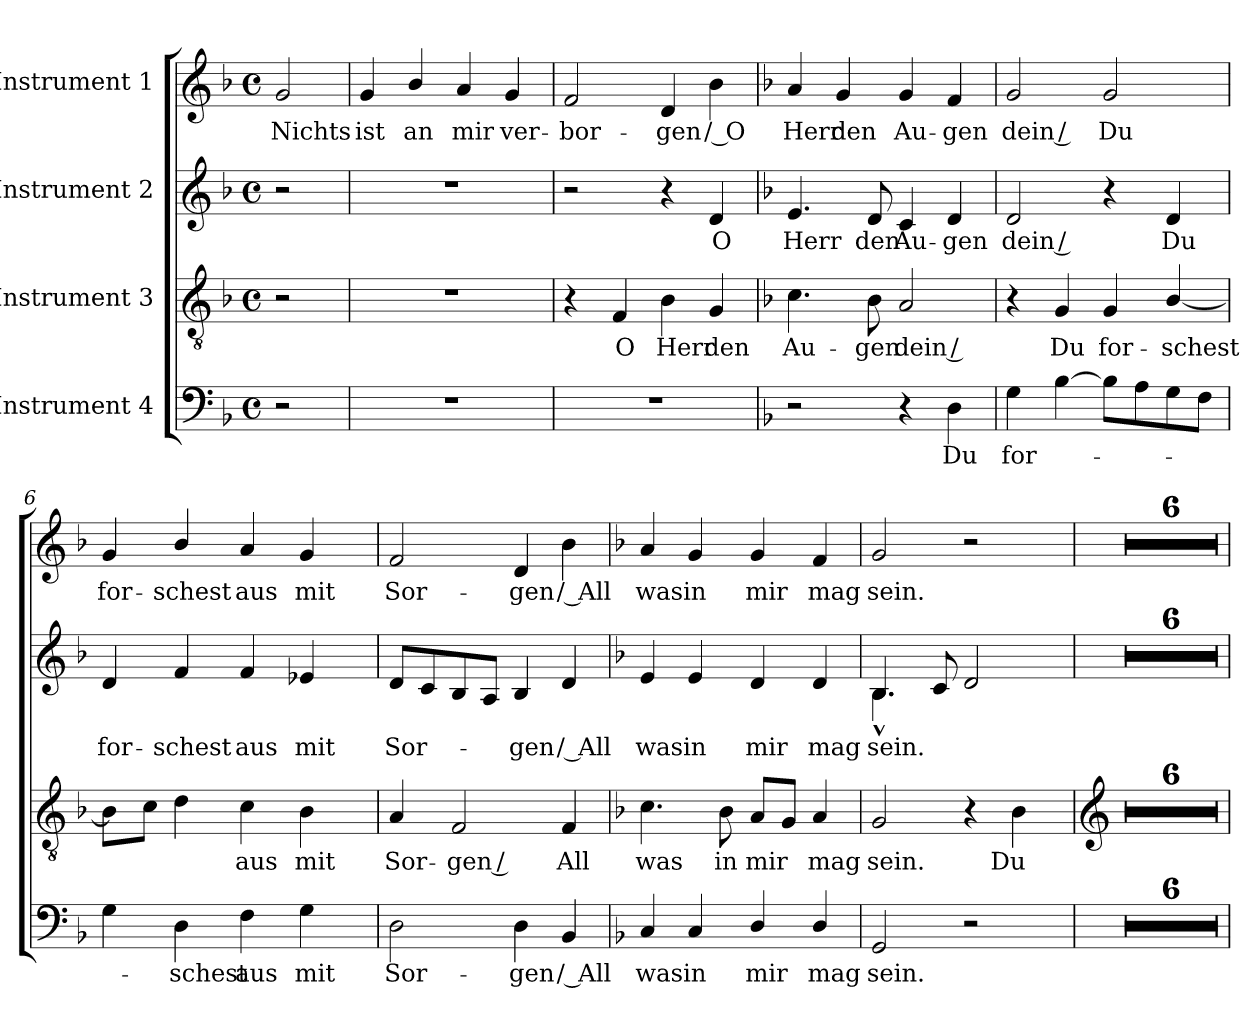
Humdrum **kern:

**kern	**text	**kern	**text	**kern	**text	**kern	**text
*part4	*part4	*part3	*part3	*part2	*part2	*part1	*part1
*staff4	*staff4	*staff3	*staff3	*staff2	*staff2	*staff1	*staff1
*I"Instrument 4	*	*I"Instrument 3	*	*I"Instrument 2	*	*I"Instrument 1	*
!!LO:PB:g=z
*stria5	*	*stria5	*	*stria5	*	*stria5	*
*clefF4	*	*clefGv2	*	*clefG2	*	*clefG2	*
*k[b-]	*	*k[b-]	*	*k[b-]	*	*k[b-]	*
*F:	*	*F:	*	*F:	*	*F:	*
*M4/4	*	*M4/4	*	*M4/4	*	*M4/4	*
*met(c)	*	*met(c)	*	*met(c)	*	*met(c)	*
=1	=1	=1	=1	=1	=1	=1	=1
!	!	!	!	!	!	!	!LO:LY:b:cj
2r	.	2r	.	2r	.	2g/	Nichts
=2	=2	=2	=2	=2	=2	=2	=2
!	!	!	!	!	!	!	!LO:LY:b:cj
1r	.	1r	.	1r	.	4g/	ist
!	!	!	!	!	!	!	!LO:LY:b:cj
.	.	.	.	.	.	4b-/	an
!	!	!	!	!	!	!	!LO:LY:b:cj
.	.	.	.	.	.	4a/	mir
!	!	!	!	!	!	!	!LO:LY:b:cj
.	.	.	.	.	.	4g/	ver-
=3	=3	=3	=3	=3	=3	=3	=3
!	!	!	!	!	!	!	!LO:LY:b:cj
1r	.	4r	.	2r	.	2f/	-bor-
!	!	!	!LO:LY:b:cj	!	!	!	!
.	.	4F/	O	.	.	.	.
!	!	!	!LO:LY:b:cj	!	!	!	!LO:LY:b:cj
.	.	4B-\	Herr	4r	.	4d/	-gen
!	!	!	!LO:LY:b:cj	!	!LO:LY:b:cj	!	!LO:LY:b:rj
.	.	4G/	den	4d/	O	4b-\	/ O
=4	=4	=4	=4	=4	=4	=4	=4
*	*	*	*	*k[b-]	*	*	*
*	*	*	*	*F:	*	*	*
!	!	!	!LO:LY:b:cj	!	!LO:LY:b:cj	!	!LO:LY:b:cj
2r	.	4.c\	Au-	4.e/	Herr	4a/	Herr
!	!	!	!	!	!	!	!LO:LY:b:cj
.	.	.	.	.	.	4g/	den
!	!	!	!LO:LY:b:cj	!	!LO:LY:b:cj	!	!
.	.	8B-\	-gen	8d/	den	.	.
!	!	!	!LO:LY:b:cj	!	!LO:LY:b:cj	!	!LO:LY:b:cj
4r	.	2A/	dein /	4c/	Au-	4g/	Au-
!	!LO:LY:b:cj	!	!	!	!LO:LY:b:cj	!	!LO:LY:b:cj
4D\	Du	.	.	4d/	-gen	4f/	-gen
=5	=5	=5	=5	=5	=5	=5	=5
!	!LO:LY:b:cj	!	!	!	!LO:LY:b:cj	!	!LO:LY:b:cj
4G\	for-	4r	.	2d/	dein /	2g/	dein /
!	!	!	!LO:LY:b:cj	!	!	!	!
[>4B-\	.	4G/	Du	.	.	.	.
!	!	!	!LO:LY:b:cj	!	!	!	!LO:LY:b:cj
8B-\L]	.	4G/	for-	4r	.	2g/	Du
8A\	.	.	.	.	.	.	.
!	!	!	!LO:LY:b:cj	!	!LO:LY:b:cj	!	!
8G\	.	[>4B-/	-schest	4d/	Du	.	.
8F\J	.	.	.	.	.	.	.
!!LO:LB:g=z
=6	=6	=6	=6	=6	=6	=6	=6
!	!	!	!	!	!LO:LY:b:cj	!	!LO:LY:b:cj
*^	*	*	*	*	*	*	*
4G\	32.ryy	.	8B-\L]	.	4d/	for-	4g/	for-
.	2ryy	.	.	.	.	.	.	.
.	.	.	8c\J	.	.	.	.	.
!	!	!LO:LY:b:cj	!	!	!	!LO:LY:b:cj	!	!LO:LY:b:cj
4D\	.	-schest	4d\	.	4f/	-schest	4b-/	-schest
!	!	!LO:LY:b:cj	!	!LO:LY:b:cj	!	!LO:LY:b:cj	!	!LO:LY:b:cj
4F\	.	aus	4c\	aus	4f/	aus	4a/	aus
.	4ryy	.	.	.	.	.	.	.
!	!	!LO:LY:b:cj	!	!LO:LY:b:cj	!	!LO:LY:b:cj	!	!LO:LY:b:cj
4G\	.	mit	4B-\	mit	4e-X/	mit	4g/	mit
.	8ryy	.	.	.	.	.	.	.
.	16ryy	.	.	.	.	.	.	.
.	64ryy	.	.	.	.	.	.	.
=7	=7	=7	=7	=7	=7	=7	=7	=7
!	!	!LO:LY:b:cj	!	!LO:LY:b:cj	!	!LO:LY:b:cj	!	!LO:LY:b:cj
*v	*v	*	*	*	*	*	*	*
2D\	Sor-	4A/	Sor-	8d/L	Sor-	2f/	Sor-
.	.	.	.	8c/	.	.	.
!	!	!	!LO:LY:b:cj	!	!	!	!
.	.	2F/	-gen /	8B-/	.	.	.
.	.	.	.	8A/J	.	.	.
!	!LO:LY:b:cj	!	!	!	!LO:LY:b:cj	!	!LO:LY:b:cj
4D\	-gen	.	.	4B-/	-gen	4d/	-gen
!	!LO:LY:b:rj	!	!LO:LY:b:cj	!	!LO:LY:b:rj	!	!LO:LY:b:rj
4BB-/	/ All	4F/	All	4d/	/ All	4b-\	/ All
=8	=8	=8	=8	=8	=8	=8	=8
*	*	*	*	*k[b-]	*	*	*
*	*	*	*	*F:	*	*	*
!	!LO:LY:b:cj	!	!LO:LY:b:cj	!	!LO:LY:b:cj	!	!LO:LY:b:cj
4C/	was	4.c\	was	4e/	was	4a/	was
!	!LO:LY:b:cj	!	!	!	!LO:LY:b:cj	!	!LO:LY:b:cj
4C/	in	.	.	4e/	in	4g/	in
!	!	!	!LO:LY:b:cj	!	!	!	!
.	.	8B-\	in	.	.	.	.
!	!LO:LY:b:cj	!	!LO:LY:b:cj	!	!LO:LY:b:cj	!	!LO:LY:b:cj
4D/	mir	8A/L	mir	4d/	mir	4g/	mir
.	.	8G/J	.	.	.	.	.
!	!LO:LY:b:cj	!	!LO:LY:b:cj	!	!LO:LY:b:cj	!	!LO:LY:b:cj
4D/	mag	4A/	mag	4d/	mag	4f/	mag
=9	=9	=9	=9	=9	=9	=9	=9
!	!LO:LY:b:cj	!	!LO:LY:b:cj	!	!LO:LY:b:cj	!	!LO:LY:b:cj
*	*	*	*	*^	*	*	*
2GG/	sein.	2G/	sein.	4.B-/	4.B-^^>\	sein.	2g/	sein.
.	.	.	.	8c/	2ryy	.	.	.
2r	.	4r	.	2d/	.	.	2r	.
!	!	!	!LO:LY:b:cj	!	!	!	!	!
.	.	4B-\	Du	.	.	.	.	.
.	.	.	.	.	8ryy	.	.	.
*	*	*	*	*v	*v	*	*	*
!!LO:LB:g=z
=10	=10	=10	=10	=10	=10	=10	=10
*	*	*clefG2	*	*	*	*	*
1r	.	1r	.	1r	.	1r	.
=11	=11	=11	=11	=11	=11	=11	=11
1r	.	1r	.	1r	.	1r	.
=12	=12	=12	=12	=12	=12	=12	=12
1r	.	1r	.	1r	.	1r	.
=13	=13	=13	=13	=13	=13	=13	=13
1r	.	1r	.	1r	.	1r	.
=14	=14	=14	=14	=14	=14	=14	=14
1r	.	1r	.	1r	.	1r	.
=15	=15	=15	=15	=15	=15	=15	=15
1r	.	1r	.	1r	.	1r	.
=	=	=	=	=	=	=	=
*-	*-	*-	*-	*-	*-	*-	*-
